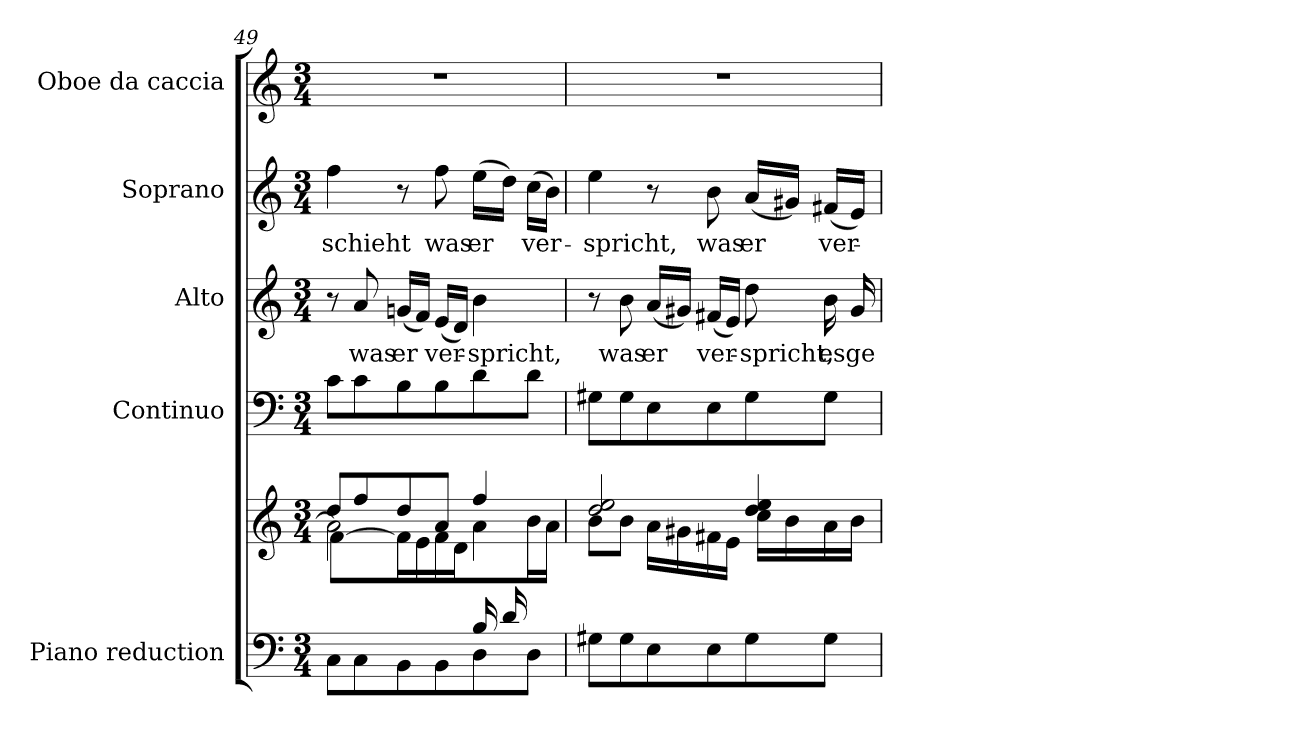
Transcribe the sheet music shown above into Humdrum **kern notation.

**kern	**kern	**kern	**kern	**text	**kern	**text	**kern
*part5	*part5	*part4	*part3	*part3	*part2	*part2	*part1
*staff6	*staff5	*staff4	*staff3	*staff3	*staff2	*staff2	*staff1
*I"Piano reduction	*	*I"Continuo	*I"Alto	*	*I"Soprano	*	*I"Oboe da caccia
*I'Pno	*	*	*	*	*	*	*I'Ob
*clefF4	*clefG2	*clefF4	*clefG2	*	*clefG2	*	*clefG2
*k[]	*k[]	*k[]	*k[]	*	*k[]	*	*k[]
*M3/4	*M3/4	*M3/4	*M3/4	*	*M3/4	*	*M3/4
=49	=49	=49	=49	=49	=49	=49	=49
*^	*^	*	*	*	*	*	*
*	*	*	*^	*	*	*	*	*	*
!	!	!	!	!	!	!	!	!	!LO:LY:b	!
2ryy	8C\L	8dd/L	2a\]	[4f/	8c\L	8r	.	4ff\	-schieht	2.r
!	!	!	!	!	!	!	!LO:LY:b	!	!	!
.	8C\	8ff/	.	.	8c\	8a/	was	.	.	.
!	!	!	!	!	!	!	!LO:LY:b	!	!	!
.	8BB\	8dd/	.	16f\LL]	8B\	(16gn/LL	er	8r	.	.
.	.	.	.	16e\	.	16f/JJ)	.	.	.	.
!	!	!	!	!	!	!	!LO:LY:b	!	!LO:LY:b	!
.	8BB\	8a/J	.	16f\	8B\	(16e/LL	ver-	8ff\	was	.
.	.	.	.	16d\JJ	.	16d/JJ)	.	.	.	.
!	!	!	!	!	!	!	!LO:LY:b	!	!LO:LY:b	!
16B/LL	8D\	4ff/	4a\	8ryy	8d\	4b\	-spricht,	(16ee\LL	er	.
16d/	.	.	.	.	.	.	.	16dd\JJ)	.	.
!	!	!	!	!	!	!	!	!	!LO:LY:b	!
8ryy	8D\J	.	.	16b\	8d\J	.	.	(16cc\LL	ver-	.
.	.	.	.	16a\JJ	.	.	.	16b\JJ)	.	.
*v	*v	*	*	*	*	*	*	*	*	*
!!LO:PB:g=z
=50	=50	=50	=50	=50	=50	=50	=50	=50	=50
!	!	!	!	!	!	!	!	!LO:LY:b	!
*	*	*v	*v	*	*	*	*	*	*
8G#X\L	2dd/ 2ee/	8b\L	8G#X\L	8r	.	4ee\	-spricht,	2.r
!	!	!	!	!	!LO:LY:b	!	!	!
8G#\	.	8b\J	8G#\	8b\	was	.	.	.
!	!	!	!	!	!LO:LY:b	!	!	!
8E\	.	16a\LL	8E\	(16a/LL	er	8r	.	.
.	.	16g#X\	.	16g#X/JJ)	.	.	.	.
!	!	!	!	!	!LO:LY:b	!	!LO:LY:b	!
8E\	.	16f#X\	8E\	(16f#X/LL	ver-	8b\	was	.
.	.	16e\JJ	.	16e/JJ)	.	.	.	.
!	!	!	!	!	!LO:LY:b	!	!LO:LY:b	!
8G#\	4dd/ 4ee/	16cc\LL	8G#\	8dd\	-spricht,	(16a/LL	er	.
.	.	16b\	.	.	.	16g#X/JJ)	.	.
!	!	!	!	!	!LO:LY:b	!	!LO:LY:b	!
8G#\J	.	16a\	8G#\J	16b\	es	(16f#X/LL	ver-	.
!	!	!	!	!	!LO:LY:b	!	!	!
.	.	16b\JJ	.	16g#/	ge-	16e/JJ)	.	.
*	*v	*v	*	*	*	*	*	*
=	=	=	=	=	=	=	=
*-	*-	*-	*-	*-	*-	*-	*-
